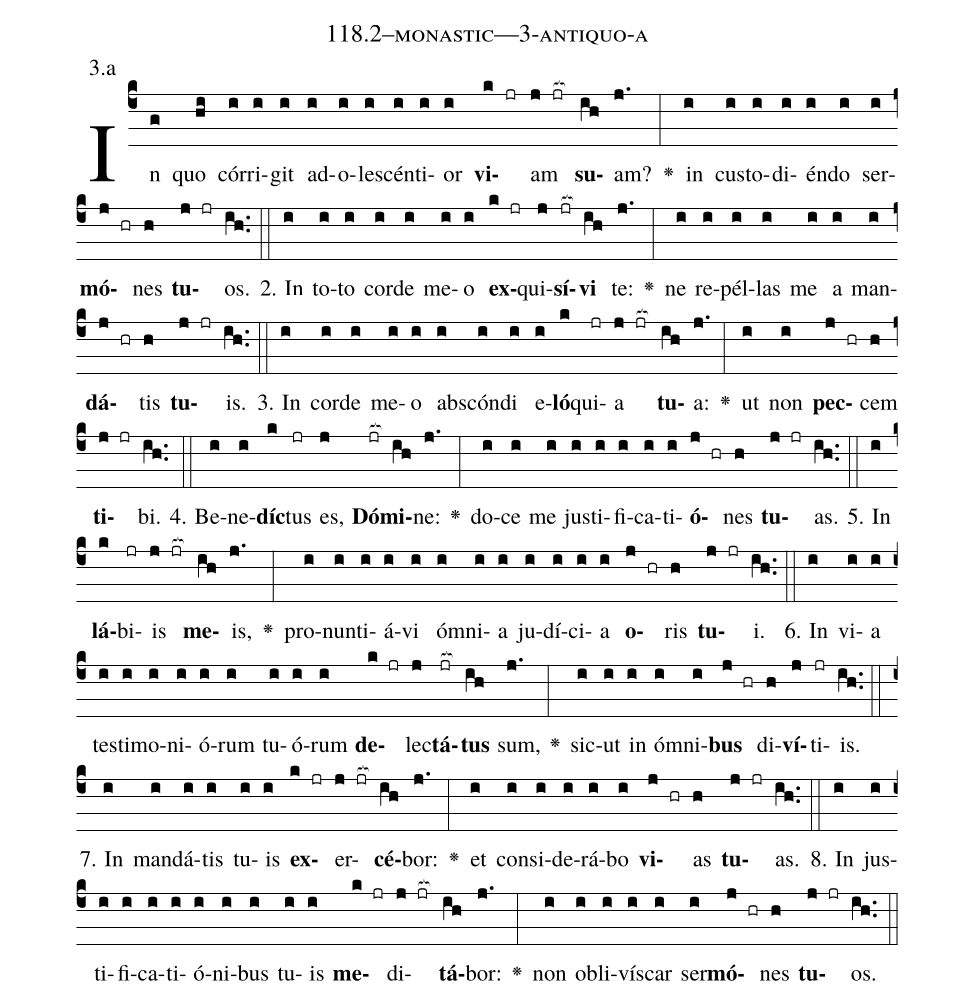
name: 118.2--monastic---3-antiquo-a;
annotation: 3.a;
%%
(c4)In(g) quo(hi) cór(i)ri(i)git(i) ad(i)o(i)le(i)scén(i)ti(i)or(i) <b>vi</b>(k jr)am(j jr[ocb:1{]) <b>su</b>(ih[ocb:0}])am?(j.) <v>\greheightstar</v>(:) in(i) cus(i)to(i)di(i)én(i)do(i) ser(i)<b>mó</b>(j hr)nes(h) <b>tu</b>(j jr)os.(ih..) (::)
2. In(i) to(i)to(i) cor(i)de(i) me(i)o(i) <b>ex</b>(k jr)qui(j)<b>sí</b>(jr[ocb:1{])<b>vi</b>(ih[ocb:0}]) te:(j.) <v>\greheightstar</v>(:) ne(i) re(i)pél(i)las(i) me(i) a(i) man(i)<b>dá</b>(j hr)tis(h) <b>tu</b>(j jr)is.(ih..) (::)
3. In(i) cor(i)de(i) me(i)o(i) abs(i)cón(i)di(i) e(i)<b>ló</b>(k)qui(jr)a(j jr[ocb:1{]) <b>tu</b>(ih[ocb:0}])a:(j.) <v>\greheightstar</v>(:) ut(i) non(i) <b>pec</b>(j hr)cem(h) <b>ti</b>(j jr)bi.(ih..) (::)
4. Be(i)ne(i)<b>díc</b>(k)tus(jr) es,(j) <b>Dó</b>(jr[ocb:1{])<b>mi</b>(ih[ocb:0}])ne:(j.) <v>\greheightstar</v>(:) do(i)ce(i) me(i) jus(i)ti(i)fi(i)ca(i)ti(i)<b>ó</b>(j hr)nes(h) <b>tu</b>(j jr)as.(ih..) (::)
5. In(i) <b>lá</b>(k)bi(jr)is(j jr[ocb:1{]) <b>me</b>(ih[ocb:0}])is,(j.) <v>\greheightstar</v>(:) pro(i)nun(i)ti(i)á(i)vi(i) óm(i)ni(i)a(i) ju(i)dí(i)ci(i)a(i) <b>o</b>(j hr)ris(h) <b>tu</b>(j jr)i.(ih..) (::)
6. In(i) vi(i)a(i) tes(i)ti(i)mo(i)ni(i)ó(i)rum(i) tu(i)ó(i)rum(i) <b>de</b>(k jr)lec(j)<b>tá</b>(jr[ocb:1{])<b>tus</b>(ih[ocb:0}]) sum,(j.) <v>\greheightstar</v>(:) sic(i)ut(i) in(i) óm(i)ni(i)<b>bus</b>(j hr) di(h)<b>ví</b>(j)ti(jr)is.(ih..) (::)
7. In(i) man(i)dá(i)tis(i) tu(i)is(i) <b>ex</b>(k jr)er(j jr[ocb:1{])<b>cé</b>(ih[ocb:0}])bor:(j.) <v>\greheightstar</v>(:) et(i) con(i)si(i)de(i)rá(i)bo(i) <b>vi</b>(j hr)as(h) <b>tu</b>(j jr)as.(ih..) (::)
8. In(i) jus(i)ti(i)fi(i)ca(i)ti(i)ó(i)ni(i)bus(i) tu(i)is(i) <b>me</b>(k jr)di(j jr[ocb:1{])<b>tá</b>(ih[ocb:0}])bor:(j.) <v>\greheightstar</v>(:) non(i) ob(i)li(i)vís(i)car(i) ser(i)<b>mó</b>(j hr)nes(h) <b>tu</b>(j jr)os.(ih..) (::)
